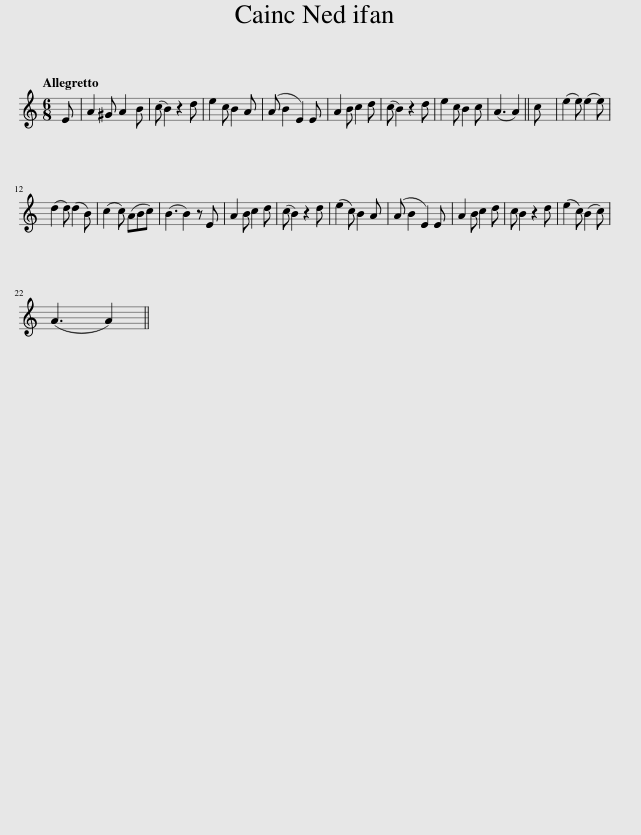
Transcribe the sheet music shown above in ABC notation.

X:1
L:1/8
Q:1/4=112
M:6/8
I:linebreak $
K:C
V:1 treble
V:1
 E | A2 ^G A2 B | (c B2) z2 d | e2 c B2 A | (A B2 E2) E | %5
 A2 B c2 d | (c B2) z2 d | e2 c B2 c | (A3 A2) || c | %10
 (e2 e) (e2 e) |$ (d2 d) (d2 B) | (c2 c) (ABc) | (B3 B2) z E | A2 B c2 d | %15
 (c B2) z2 d | (e2 c) B2 A | (A B2 E2) E | A2 B c2 d | c B2 z2 d | %20
 (e2 c) (B2 c) |$ (A3 A2) || %22
